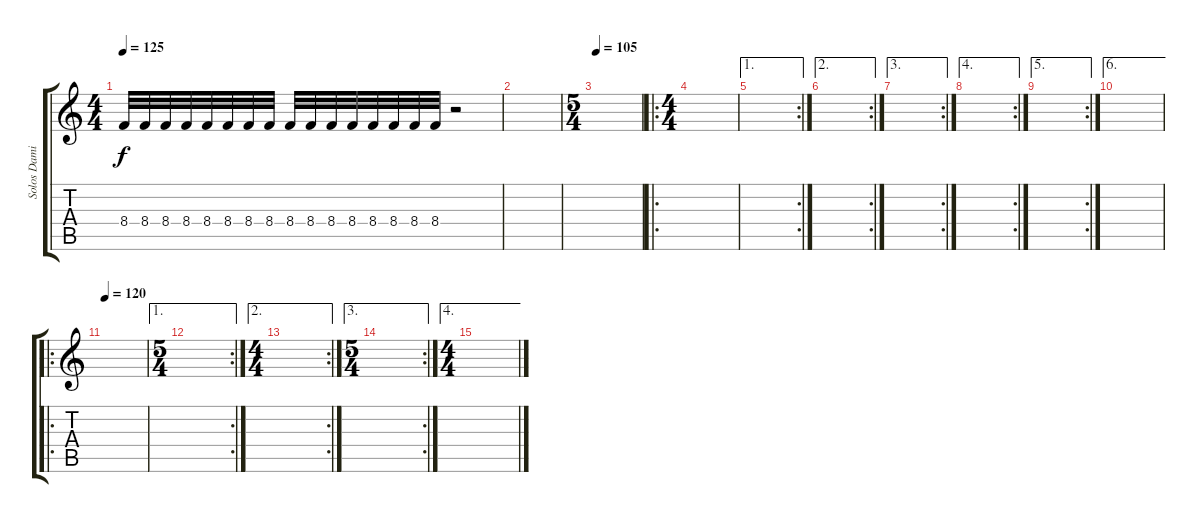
\track ("Solos Damian Leski" "Solos Dami") {instrument distortionguitar}
\staff {score tabs}
\tuning (B3 Gb3 D3 A2 E2 B1) {hide}
\ts (4 4)
\tempo 125
\clef g2
\ks c
8.4.32{dy f} 8.4.32 8.4.32 8.4.32 8.4.32 8.4.32 8.4.32 8.4.32 8.4.32 8.4.32 8.4.32 8.4.32 8.4.32 8.4.32 8.4.32 8.4.32 r.2 |
|
\ts (5 4)
\tempo 105
|
\ro
\ts (4 4)
|
\ae 1
\rc 2
|
\ae 2
\rc 2
|
\ae 3
\rc 2
|
\ae 4
\rc 2
|
\ae 5
\rc 2
|
\ae 6
|
\ro
\tempo 120
|
\ae 1
\rc 2
\ts (5 4)
|
\ae 2
\rc 2
\ts (4 4)
|
\ae 3
\rc 2
\ts (5 4)
|
\ae 4
\ts (4 4)
